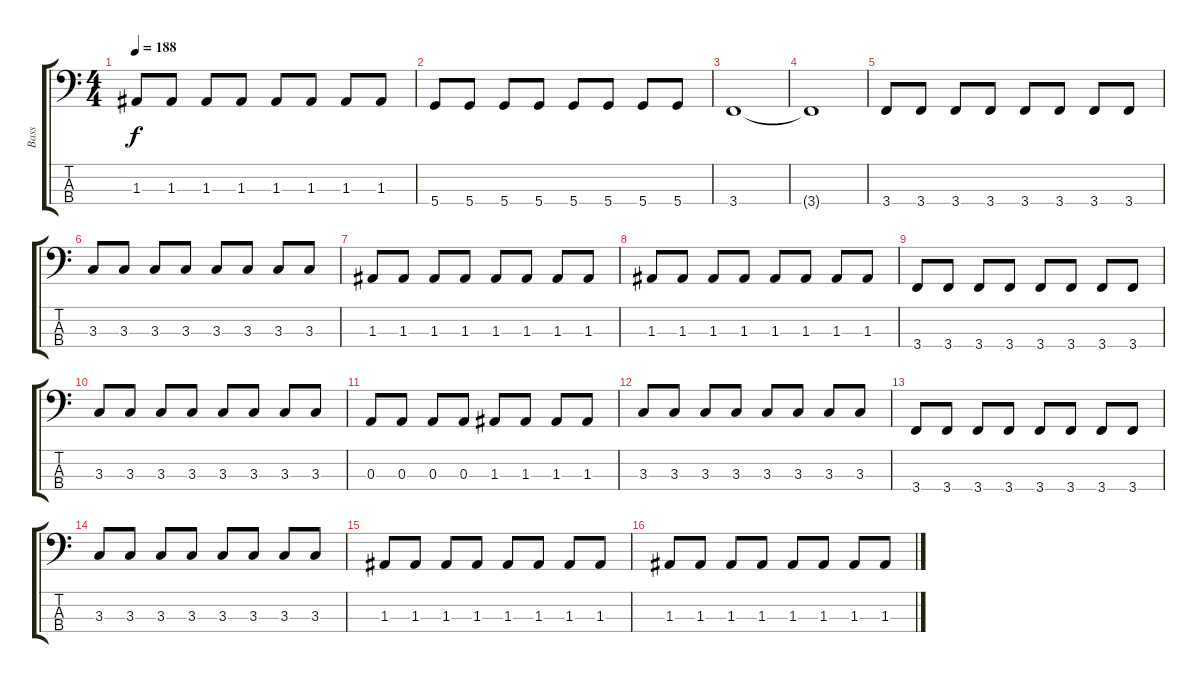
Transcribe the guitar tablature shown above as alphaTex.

\track ("Bass" "Bass") {instrument electricbassfinger}
\staff {score tabs}
\tuning (G2 D2 A1 D1) {hide}
\ts (4 4)
\tempo 188
\clef f4
\ks c
1.3.8{dy f} 1.3.8 1.3.8 1.3.8 1.3.8 1.3.8 1.3.8 1.3.8 |
5.4.8 5.4.8 5.4.8 5.4.8 5.4.8 5.4.8 5.4.8 5.4.8 |
3.4.1 |
3.4{t}.1 |
3.4.8 3.4.8 3.4.8 3.4.8 3.4.8 3.4.8 3.4.8 3.4.8 |
3.3.8 3.3.8 3.3.8 3.3.8 3.3.8 3.3.8 3.3.8 3.3.8 |
1.3.8 1.3.8 1.3.8 1.3.8 1.3.8 1.3.8 1.3.8 1.3.8 |
1.3.8 1.3.8 1.3.8 1.3.8 1.3.8 1.3.8 1.3.8 1.3.8 |
3.4.8 3.4.8 3.4.8 3.4.8 3.4.8 3.4.8 3.4.8 3.4.8 |
3.3.8 3.3.8 3.3.8 3.3.8 3.3.8 3.3.8 3.3.8 3.3.8 |
0.3.8 0.3.8 0.3.8 0.3.8 1.3.8 1.3.8 1.3.8 1.3.8 |
3.3.8 3.3.8 3.3.8 3.3.8 3.3.8 3.3.8 3.3.8 3.3.8 |
3.4.8 3.4.8 3.4.8 3.4.8 3.4.8 3.4.8 3.4.8 3.4.8 |
3.3.8 3.3.8 3.3.8 3.3.8 3.3.8 3.3.8 3.3.8 3.3.8 |
1.3.8 1.3.8 1.3.8 1.3.8 1.3.8 1.3.8 1.3.8 1.3.8 |
1.3.8 1.3.8 1.3.8 1.3.8 1.3.8 1.3.8 1.3.8 1.3.8
